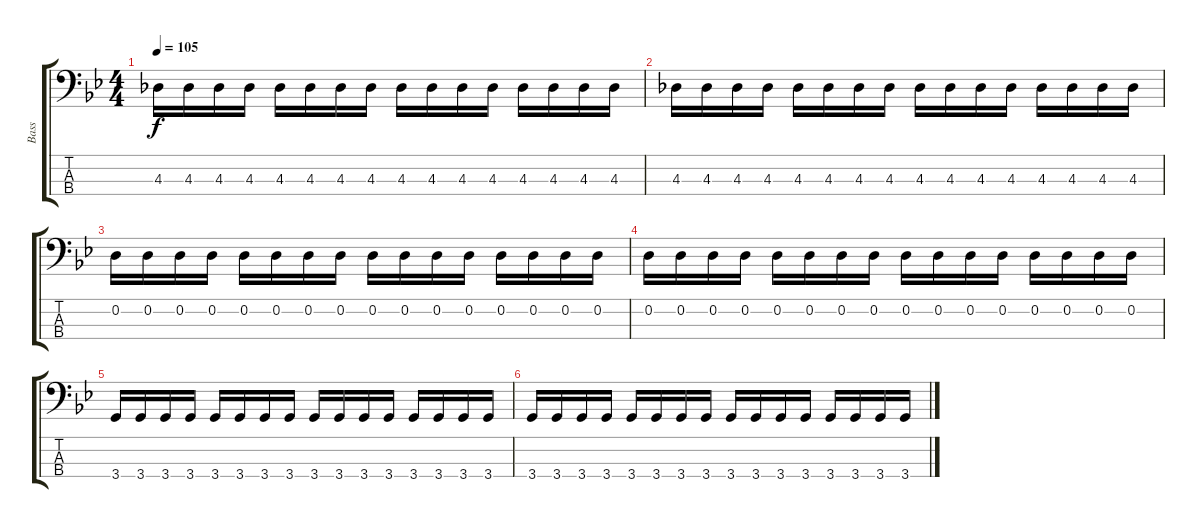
\track ("Bass" "Bass") {instrument synthbass2}
\staff {score tabs}
\tuning (G2 D2 A1 E1) {hide}
\ts (4 4)
\tempo 105
\clef f4
\ks bb
4.3.16{dy f} 4.3.16 4.3.16 4.3.16 4.3.16 4.3.16 4.3.16 4.3.16 4.3.16 4.3.16 4.3.16 4.3.16 4.3.16 4.3.16 4.3.16 4.3.16 |
4.3.16 4.3.16 4.3.16 4.3.16 4.3.16 4.3.16 4.3.16 4.3.16 4.3.16 4.3.16 4.3.16 4.3.16 4.3.16 4.3.16 4.3.16 4.3.16 |
0.2.16 0.2.16 0.2.16 0.2.16 0.2.16 0.2.16 0.2.16 0.2.16 0.2.16 0.2.16 0.2.16 0.2.16 0.2.16 0.2.16 0.2.16 0.2.16 |
0.2.16 0.2.16 0.2.16 0.2.16 0.2.16 0.2.16 0.2.16 0.2.16 0.2.16 0.2.16 0.2.16 0.2.16 0.2.16 0.2.16 0.2.16 0.2.16 |
3.4.16{volume 0} 3.4.16 3.4.16 3.4.16 3.4.16 3.4.16 3.4.16 3.4.16 3.4.16 3.4.16 3.4.16 3.4.16 3.4.16 3.4.16 3.4.16 3.4.16 |
3.4.16 3.4.16 3.4.16 3.4.16 3.4.16 3.4.16 3.4.16 3.4.16 3.4.16 3.4.16 3.4.16 3.4.16 3.4.16 3.4.16 3.4.16 3.4.16
